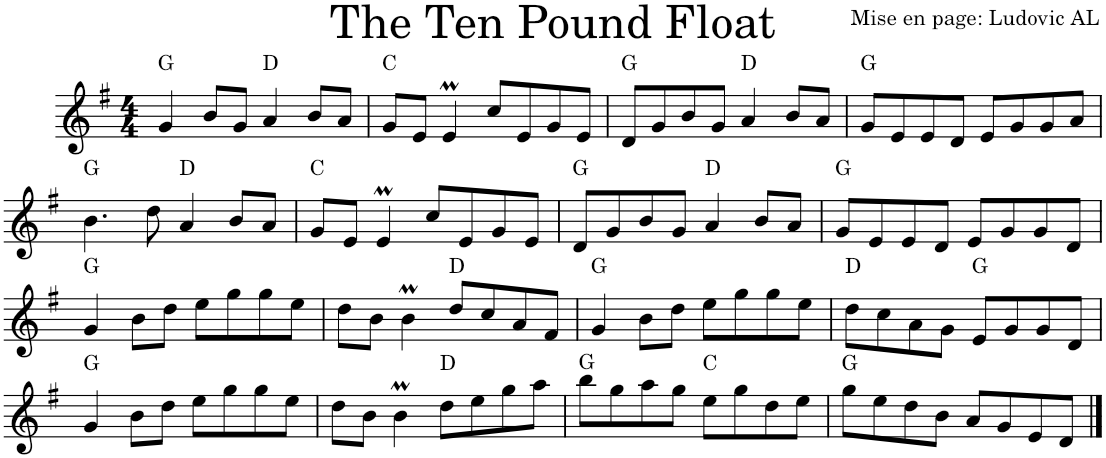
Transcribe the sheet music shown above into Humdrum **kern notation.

**kern	**harte
*part1	*part1
*staff1	*
*I"Voice	*
*I'V	*
*clefG2	*
*k[f#]	*
*M4/4	*
=1	=1
4g/	G:maj
8b/L	.
8g/J	.
4a/	D:maj
8b/L	.
8a/J	.
=2	=2
8g/L	C:maj
8e/J	.
4eM/	.
8cc/L	.
8e/	.
8g/	.
8e/J	.
=3	=3
8d/L	G:maj
8g/	.
8b/	.
8g/J	.
4a/	D:maj
8b/L	.
8a/J	.
=4	=4
8g/L	G:maj
8e/	.
8e/	.
8d/J	.
8e/L	.
8g/	.
8g/	.
8a/J	.
!!LO:LB:g=z
=5	=5
4.b\	G:maj
8dd\	.
4a/	D:maj
8b/L	.
8a/J	.
=6	=6
8g/L	C:maj
8e/J	.
4eM/	.
8cc/L	.
8e/	.
8g/	.
8e/J	.
=7	=7
8d/L	G:maj
8g/	.
8b/	.
8g/J	.
4a/	D:maj
8b/L	.
8a/J	.
=8	=8
8g/L	G:maj
8e/	.
8e/	.
8d/J	.
8e/L	.
8g/	.
8g/	.
8d/J	.
!!LO:LB:g=z
=9	=9
4g/	G:maj
8b\L	.
8dd\J	.
8ee\L	.
8gg\	.
8gg\	.
8ee\J	.
=10	=10
8dd\L	.
8b\J	.
4bm\	.
8dd/L	D:maj
8cc/	.
8a/	.
8f#/J	.
=11	=11
4g/	G:maj
8b\L	.
8dd\J	.
8ee\L	.
8gg\	.
8gg\	.
8ee\J	.
=12	=12
8dd\L	D:maj
8cc\	.
8a\	.
8g\J	.
8e/L	G:maj
8g/	.
8g/	.
8d/J	.
!!LO:LB:g=z
=13	=13
4g/	G:maj
8b\L	.
8dd\J	.
8ee\L	.
8gg\	.
8gg\	.
8ee\J	.
=14	=14
8dd\L	.
8b\J	.
4bm\	.
8dd\L	D:maj
8ee\	.
8gg\	.
8aa\J	.
=15	=15
8bb\L	G:maj
8gg\	.
8aa\	.
8gg\J	.
8ee\L	C:maj
8gg\	.
8dd\	.
8ee\J	.
=16	=16
8gg\L	G:maj
8ee\	.
8dd\	.
8b\J	.
8a/L	.
8g/	.
8e/	.
8d/J	.
==	==
*-	*-
